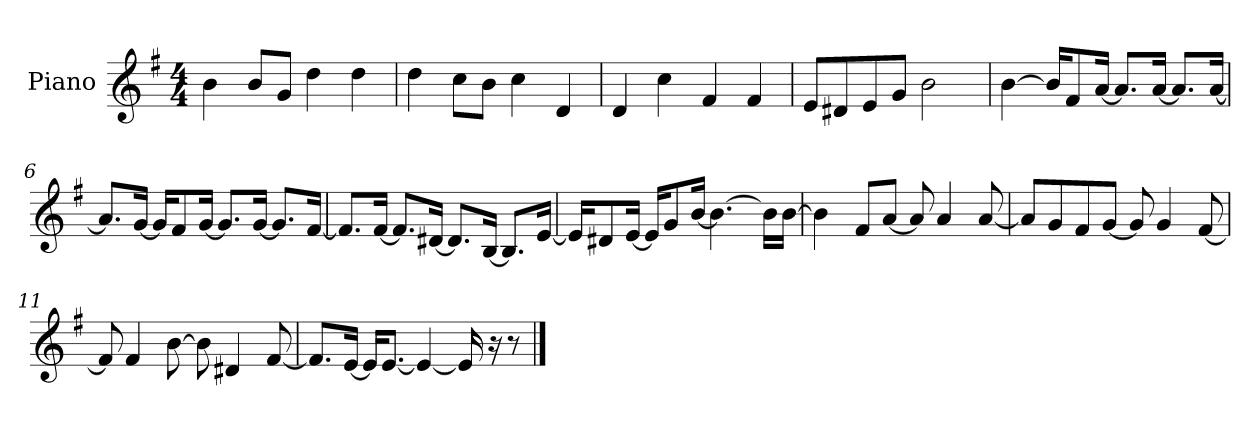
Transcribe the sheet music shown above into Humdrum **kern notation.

**kern
*part1
*staff1
*I"Piano
*I'P-no
*clefG2
*k[f#]
*M4/4
*MM90
=1
4b\
8b/L
8g/J
4dd\
4dd\
=2
4dd\
8cc\L
8b\J
4cc\
4d/
=3
4d/
4cc\
4f#/
4f#/
=4
8e/L
8d#X/
8e/
8g/J
2b\
=5
[4b\
16b/KL]
8f#/
[16a/Jk
8.a/L]
[16a/Jk
8.a/L]
[16a/Jk
!!LO:LB:g=z
=6
8.a/L]
[16g/Jk
16g/KL]
8f#/
[16g/Jk
8.g/L]
[16g/Jk
8.g/L]
[16f#/Jk
=7
8.f#/L]
[16f#/Jk
8.f#/L]
[16d#X/Jk
8.d#/L]
[16B/Jk
8.B/L]
[16e/Jk
=8
16e/KL]
8d#X/
[16e/Jk
16e/KL]
8g/
[16b/Jk
4.b\_
16b\LL]
[16b\JJ
=9
4b\]
8f#/L
[8a/J
8a/]
4a/
[8a/
!!LO:LB:g=z
=10
8a/L]
8g/
8f#/
[8g/J
8g/]
4g/
[8f#/
=11
8f#/]
4f#/
[8b\
8b\]
4d#X/
[8f#/
=12
8.f#/L]
[16e/Jk
16e/KL]
[8.e/J
4e/_
16e/]
16r
8r
==
*-
